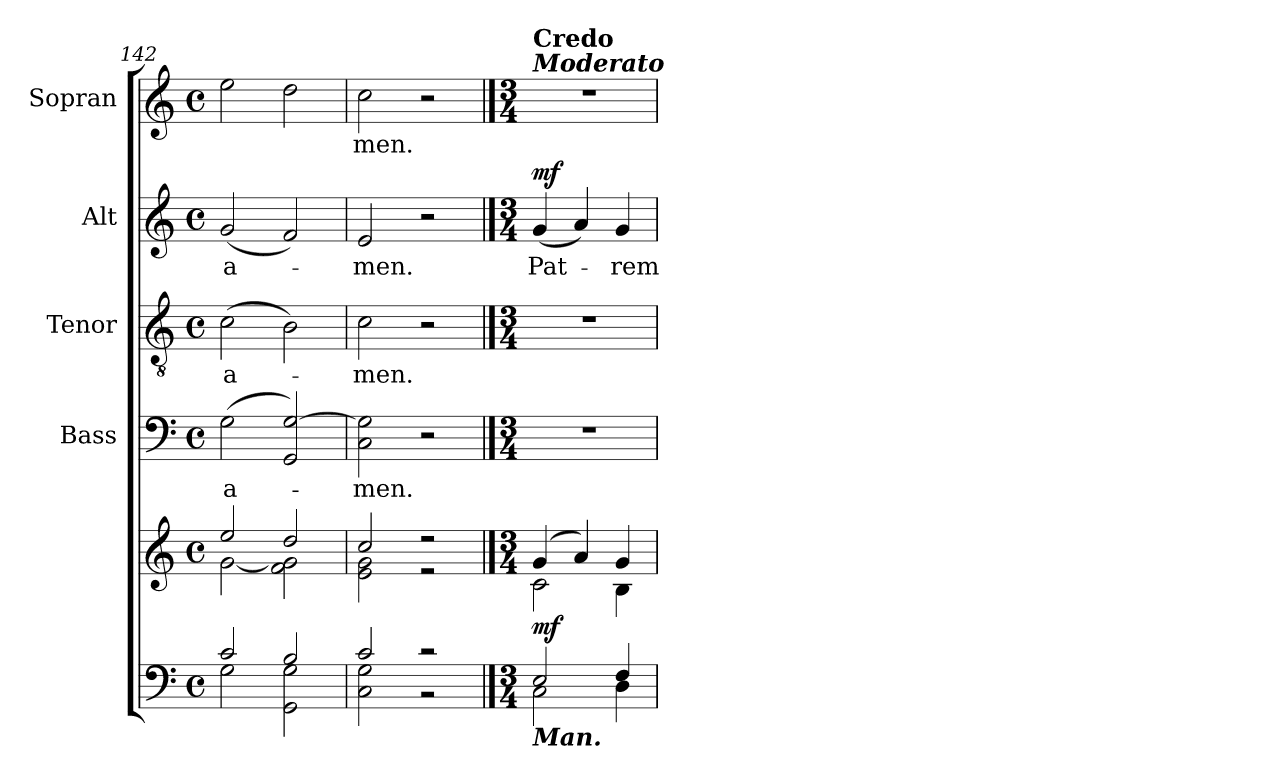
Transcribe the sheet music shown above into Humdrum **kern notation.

**kern	**kern	**dynam	**kern	**text	**kern	**text	**kern	**text	**dynam	**kern	**text
*part5	*part5	*part5	*part4	*part4	*part3	*part3	*part2	*part2	*part2	*part1	*part1
*staff6	*staff5	*staff5/6	*staff4	*staff4	*staff3	*staff3	*staff2	*staff2	*staff2	*staff1	*staff1
*	*	*	*I"Bass	*	*I"Tenor	*	*I"Alt	*	*	*I"Sopran	*
*	*	*	*I'B.	*	*I'T.	*	*I'A.	*	*	*I'S.	*
*clefF4	*clefG2	*	*clefF4	*	*clefGv2	*	*clefG2	*	*	*clefG2	*
*k[]	*k[]	*	*k[]	*	*k[]	*	*k[]	*	*	*k[]	*
*C:	*C:	*	*C:	*	*C:	*	*C:	*	*	*C:	*
*M4/4	*M4/4	*	*M4/4	*	*M4/4	*	*M4/4	*	*	*M4/4	*
*met(c)	*met(c)	*	*met(c)	*	*met(c)	*	*met(c)	*	*	*met(c)	*
=142	=142	=142	=142	=142	=142	=142	=142	=142	=142	=142	=142
*^	*^	*	*	*	*	*	*	*	*	*	*
!	!	!	!	!	!	!LO:LY:b	!	!LO:LY:b	!	!LO:LY:b	!	!	!
2c/	2G\	2ee/	[<2g\	.	(<2G\	a-	(>2c\	a-	(<2g/	a-	.	2ee\	.
2B/	2GG\ 2G\	2dd/	2f\ 2g\]	.	2GG/ [2G/)	.	2B\)	.	2f/)	.	.	2dd\	.
=143	=143	=143	=143	=143	=143	=143	=143	=143	=143	=143	=143	=143	=143
!	!	!	!	!	!	!LO:LY:b	!	!LO:LY:b	!	!LO:LY:b	!	!	!LO:LY:b
2c/	2C\ 2G\	2cc/	2e\ 2g\	.	2C\ 2G\]	-men.	2c\	-men.	2e/	-men.	.	2cc\	-men.
2r	2r	2r	2r	.	2r	.	2r	.	2r	.	.	2r	.
!!LO:LB:g=z
==144	==144	==144	==144	==144	==144	==144	==144	==144	==144	==144	==144	==144	==144
*M3/4	*	*M3/4	*	*	*M3/4	*	*M3/4	*	*M3/4	*	*	*M3/4	*
!	!	!	!	!	!	!	!	!	!	!	!	!LO:TX:a:Bi:t=Moderato	!
!	!	!	!	!	!	!	!	!	!	!	!	!LO:TX:a:B:t=Credo	!
!LO:TX:b:Bi:t=Man.	!	!	!	!	!	!	!	!	!	!	!	!	!
!	!	!	!	!LO:DY:b	!	!	!	!	!	!LO:LY:b	!LO:DY:a	!	!
2E/	2C\	(4g/	2c\	mf	2.r	.	2.r	.	(<4g/	Pat-	mf	2.r	.
.	.	4a/)	.	.	.	.	.	.	4a/)	.	.	.	.
!	!	!	!	!	!	!	!	!	!	!LO:LY:b	!	!	!
4F/	4D\	4g/	4B\	.	.	.	.	.	4g/	-rem	.	.	.
*v	*v	*	*	*	*	*	*	*	*	*	*	*	*
*	*v	*v	*	*	*	*	*	*	*	*	*	*
=	=	=	=	=	=	=	=	=	=	=	=
*-	*-	*-	*-	*-	*-	*-	*-	*-	*-	*-	*-
